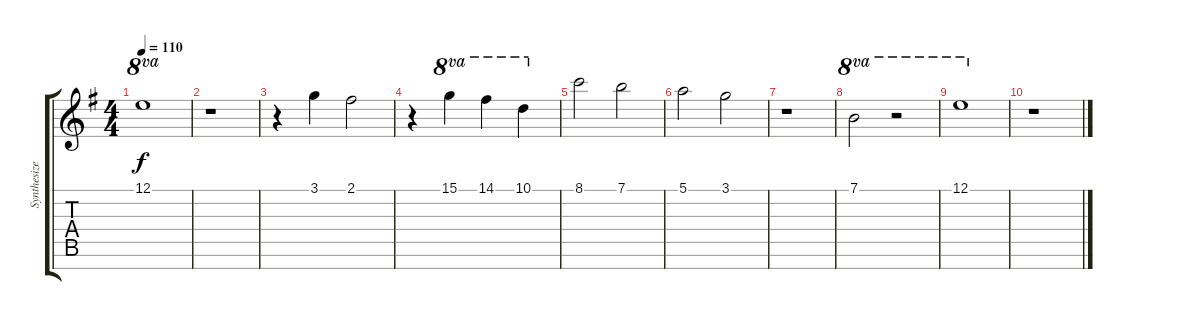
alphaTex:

\track ("Synthesizer II" "Synthesize") {instrument pad1newage}
\staff {score tabs}
\tuning (E5 B4 G4 D4 A3 E3 B2) {hide}
\ts (4 4)
\tempo 110
\clef g2
\ks g
12.1.1{ot 8va dy f} |
r.1 |
r.4 3.1.4 2.1.2 |
r.4 15.1.4{ot 8va} 14.1.4{ot 8va} 10.1.4{ot 8va} |
8.1.2 7.1.2 |
5.1.2 3.1.2 |
r.1 |
7.1.2{ot 8va} r.2{ot 8va} |
12.1.1{ot 8va} |
r.1
